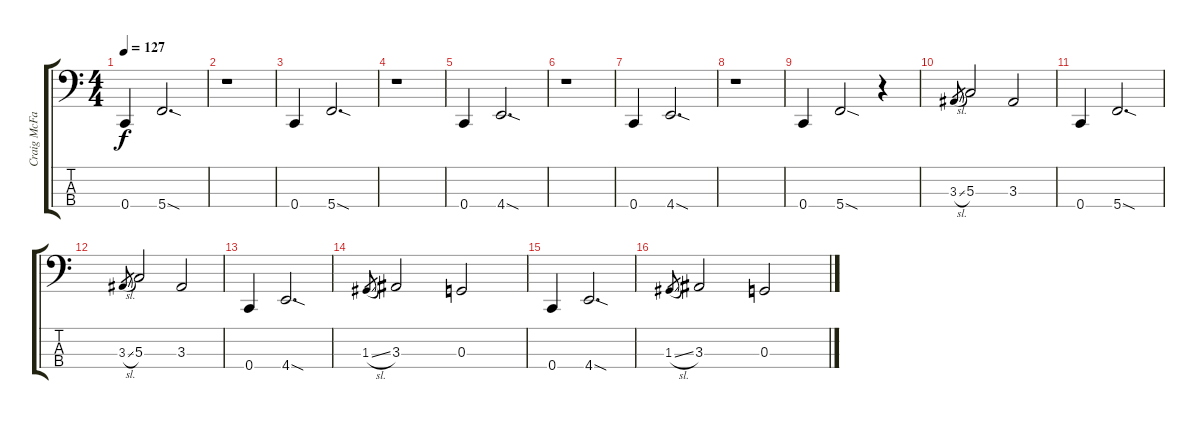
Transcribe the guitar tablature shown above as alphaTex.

\track ("Craig McFarland" "Craig McFa") {instrument electricbasspick}
\staff {score tabs}
\tuning (G2 C2 G1 C1) {hide}
\ts (4 4)
\tempo 127
\clef f4
\ks c
0.4.4{dy f instrument electricbasspick} 5.4{sod}.2{d} |
r.1 |
0.4.4 5.4{sod}.2{d} |
r.1 |
0.4.4 4.4{sod}.2{d} |
r.1 |
0.4.4 4.4{sod}.2{d} |
r.1 |
0.4.4 5.4{sod}.2 r.4 |
3.3{sl}.8{gr} 5.3.2 3.3.2 |
0.4.4 5.4{sod}.2{d} |
3.3{sl}.8{gr} 5.3.2 3.3.2 |
0.4.4 4.4{sod}.2{d} |
1.3{sl}.8{gr} 3.3.2 0.3.2 |
0.4.4 4.4{sod}.2{d} |
1.3{sl}.8{gr} 3.3.2 0.3.2
